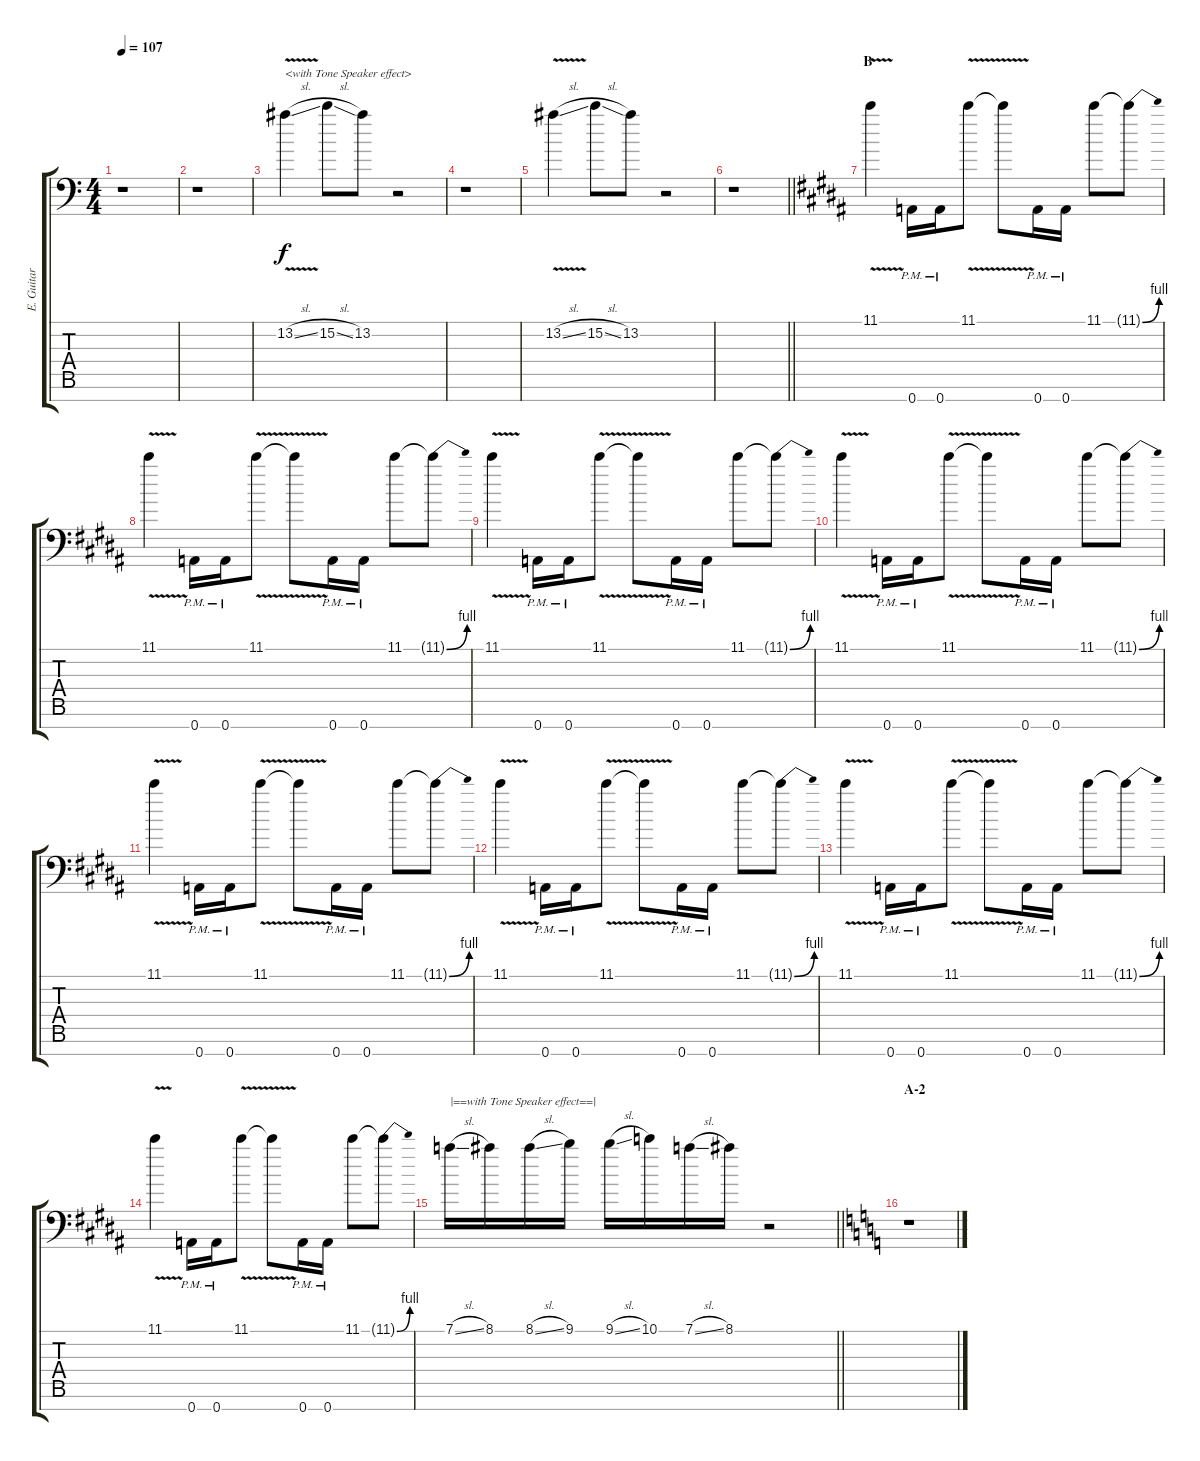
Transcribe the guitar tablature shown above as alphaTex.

\track ("E. Guitar II" "E. Guitar ") {instrument overdrivenguitar}
\staff {score tabs}
\tuning (D4 A3 F3 C3 G2 D2 A1) {hide}
\ts (4 4)
\tempo 107
\clef f4
\ks c
r.1{dy f} |
r.1 |
13.2{v sl}.4{txt "<with Tone Speaker effect>"} 15.2{sl}.8 13.2.8 r.2 |
r.1 |
13.2{v sl}.4 15.2{sl}.8 13.2.8 r.2 |
\barLineRight lightlight
r.1 |
\section ("" "B")
\ks b
11.1{v}.4 0.7{pm}.16 0.7{pm}.16 11.1{v}.8 11.1{t}.8 0.7{pm}.16 0.7{pm}.16 11.1.8 11.1{be (bend 0 0 60 4) t}.8 |
11.1{v}.4 0.7{pm}.16 0.7{pm}.16 11.1{v}.8 11.1{t}.8 0.7{pm}.16 0.7{pm}.16 11.1.8 11.1{be (bend 0 0 60 4) t}.8 |
11.1{v}.4 0.7{pm}.16 0.7{pm}.16 11.1{v}.8 11.1{t}.8 0.7{pm}.16 0.7{pm}.16 11.1.8 11.1{be (bend 0 0 60 4) t}.8 |
11.1{v}.4 0.7{pm}.16 0.7{pm}.16 11.1{v}.8 11.1{t}.8 0.7{pm}.16 0.7{pm}.16 11.1.8 11.1{be (bend 0 0 60 4) t}.8 |
11.1{v}.4 0.7{pm}.16 0.7{pm}.16 11.1{v}.8 11.1{t}.8 0.7{pm}.16 0.7{pm}.16 11.1.8 11.1{be (bend 0 0 60 4) t}.8 |
11.1{v}.4 0.7{pm}.16 0.7{pm}.16 11.1{v}.8 11.1{t}.8 0.7{pm}.16 0.7{pm}.16 11.1.8 11.1{be (bend 0 0 60 4) t}.8 |
11.1{v}.4 0.7{pm}.16 0.7{pm}.16 11.1{v}.8 11.1{t}.8 0.7{pm}.16 0.7{pm}.16 11.1.8 11.1{be (bend 0 0 60 4) t}.8 |
11.1{v}.4 0.7{pm}.16 0.7{pm}.16 11.1{v}.8 11.1{t}.8 0.7{pm}.16 0.7{pm}.16 11.1.8 11.1{be (bend 0 0 60 4) t}.8 |
\barLineRight lightlight
7.1{sl}.16{txt "|==with Tone Speaker effect==|"} 8.1.16 8.1{sl}.16 9.1.16 9.1{sl}.16 10.1.16 7.1{sl}.16 8.1.16 r.2 |
\section ("" "A-2")
\ks c
r.1
